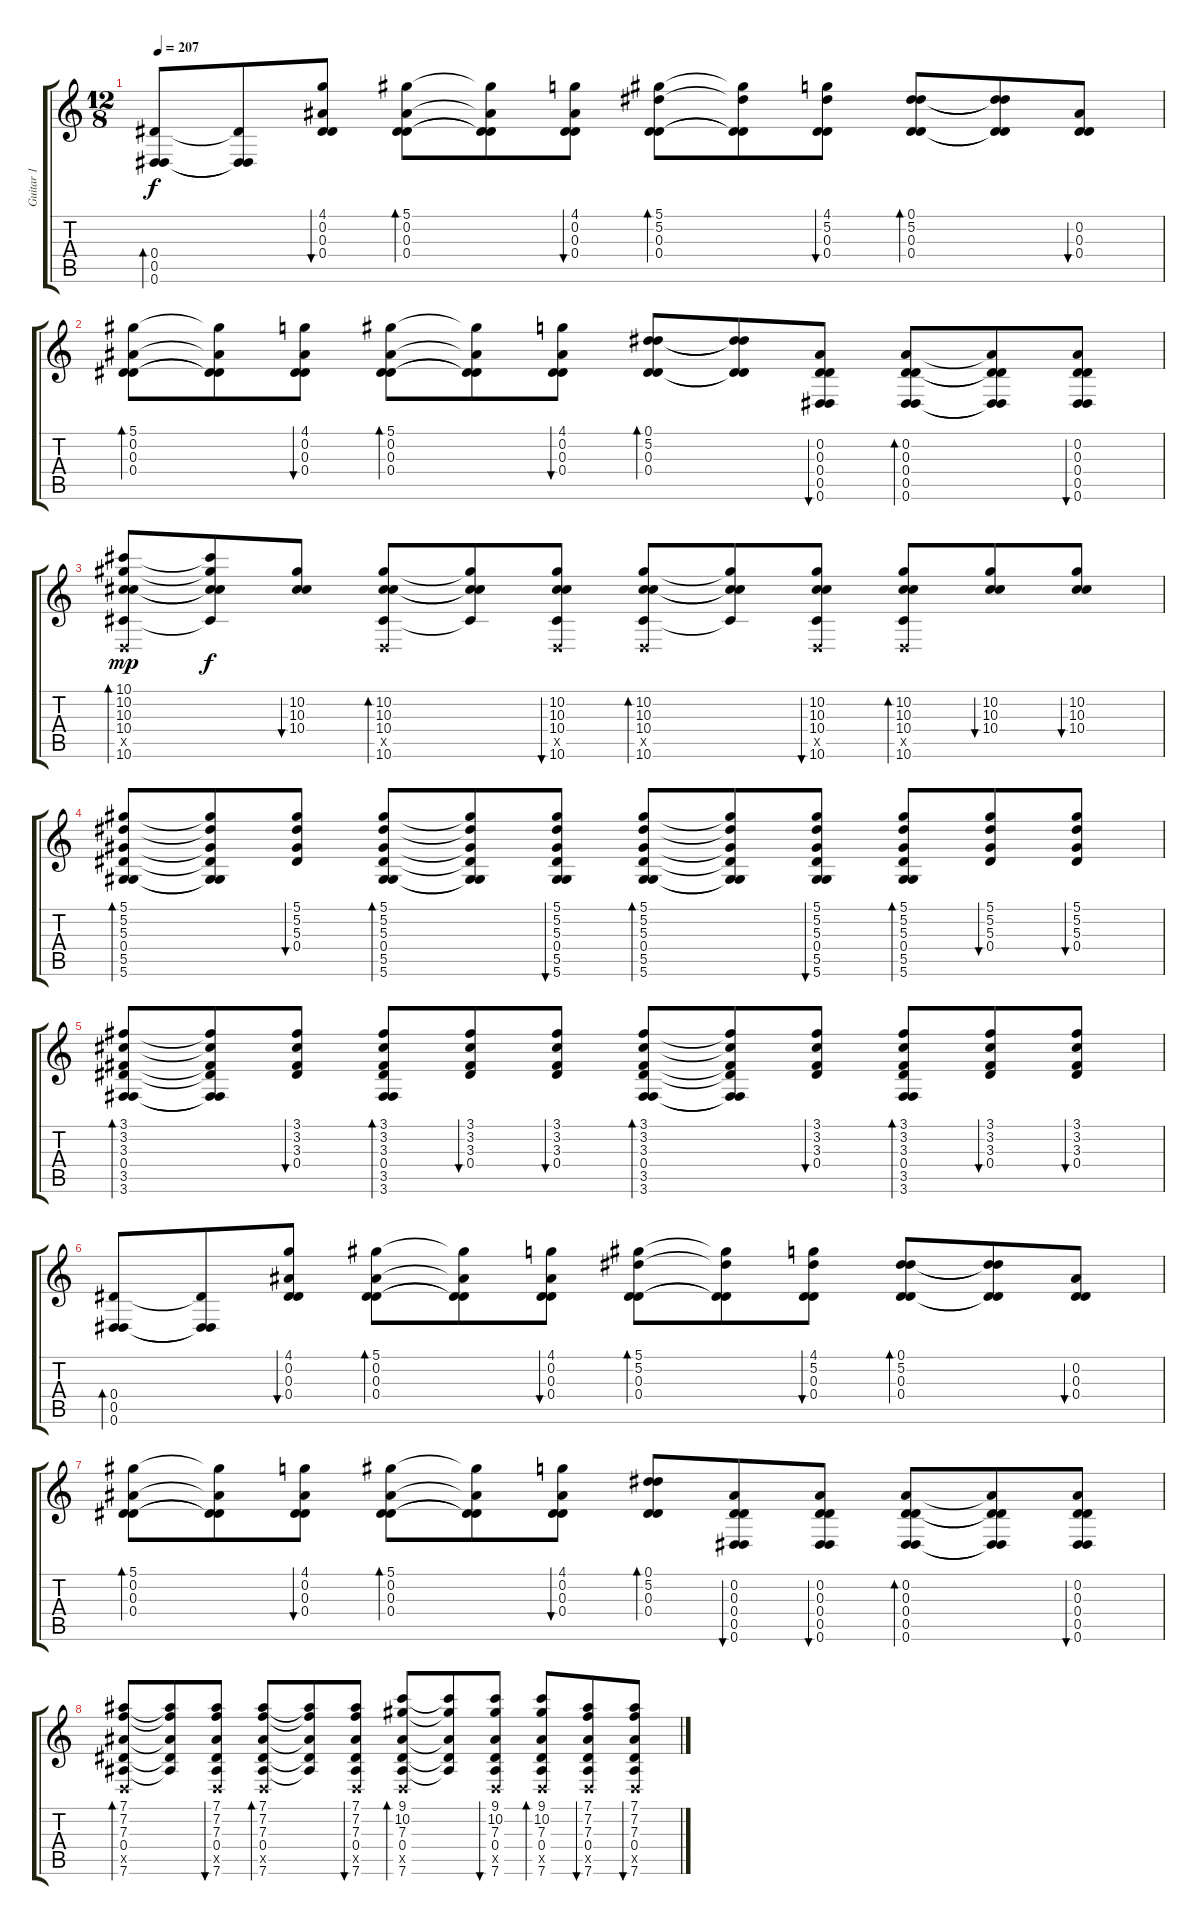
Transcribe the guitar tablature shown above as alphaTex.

\track ("Guitar 1" "Guitar 1") {instrument acousticguitarsteel}
\staff {score tabs}
\tuning (Eb4 Bb3 Eb3 Eb3 Eb2 Eb2) {hide}
\ts (12 8)
\tempo 207
\clef g2
\ks c
(0.4 0.5 0.6).8{bd 60 dy f} (0.4{t} 0.5{t} 0.6{t}).8 (4.1 0.2 0.3 0.4).8{bu 60} (5.1 0.2 0.3 0.4).8{bd 60} (5.1{t} 0.2{t} 0.3{t} 0.4{t}).8 (4.1 0.2 0.3 0.4).8{bu 60} (5.1 5.2 0.3 0.4).8{bd 60} (5.1{t} 5.2{t} 0.3{t} 0.4{t}).8 (4.1 5.2 0.3 0.4).8{bu 60} (0.1 5.2 0.3 0.4).8{bd 60} (0.1{t} 5.2{t} 0.3{t} 0.4{t}).8 (0.2 0.3 0.4).8{bu 60} |
(5.1 0.2 0.3 0.4).8{bd 60} (5.1{t} 0.2{t} 0.3{t} 0.4{t}).8 (4.1 0.2 0.3 0.4).8{bu 60} (5.1 0.2 0.3 0.4).8{bd 60} (5.1{t} 0.2{t} 0.3{t} 0.4{t}).8 (4.1 0.2 0.3 0.4).8{bu 60} (0.1 5.2 0.3 0.4).8{bd 60} (0.1{t} 5.2{t} 0.3{t} 0.4{t}).8 (0.2 0.3 0.4 0.5 0.6).8{bu 60} (0.2 0.3 0.4 0.5 0.6).8{bd 120} (0.2{t} 0.3{t} 0.4{t} 0.5{t} 0.6{t}).8 (0.2 0.3 0.4 0.5 0.6).8{bu 120} |
(10.1 10.2 10.3 10.4 -1.5{x} 10.6).8{bd 60 dy mp} (10.1{t} 10.2{t} 10.3{t} 10.4{t} 10.6{t}).8{dy f} (10.2 10.3 10.4).8{bu 60} (10.2 10.3 10.4 -1.5{x} 10.6).8{bd 60} (10.2{t} 10.3{t} 10.4{t} 10.6{t}).8 (10.2 10.3 10.4 -1.5{x} 10.6).8{bu 60} (10.2 10.3 10.4 -1.5{x} 10.6).8{bd 60} (10.2{t} 10.3{t} 10.4{t} 10.6{t}).8 (10.2 10.3 10.4 -1.5{x} 10.6).8{bu 60} (10.2 10.3 10.4 -1.5{x} 10.6).8{bd 60} (10.2 10.3 10.4).8{bu 60} (10.2 10.3 10.4).8{bu 120} |
(5.1 5.2 5.3 0.4 5.5 5.6).8{bd 60} (5.1{t} 5.2{t} 5.3{t} 0.4{t} 5.5{t} 5.6{t}).8 (5.1 5.2 5.3 0.4).8{bu 120} (5.1 5.2 5.3 0.4 5.5 5.6).8{bd 60} (5.1{t} 5.2{t} 5.3{t} 0.4{t} 5.5{t} 5.6{t}).8 (5.1 5.2 5.3 0.4 5.5 5.6).8{bu 60} (5.1 5.2 5.3 0.4 5.5 5.6).8{bd 60} (5.1{t} 5.2{t} 5.3{t} 0.4{t} 5.5{t} 5.6{t}).8 (5.1 5.2 5.3 0.4 5.5 5.6).8{bu 60} (5.1 5.2 5.3 0.4 5.5 5.6).8{bd 60} (5.1 5.2 5.3 0.4).8{bu 60} (5.1 5.2 5.3 0.4).8{bu 120} |
(3.1 3.2 3.3 0.4 3.5 3.6).8{bd 60} (3.1{t} 3.2{t} 3.3{t} 0.4{t} 3.5{t} 3.6{t}).8 (3.1 3.2 3.3 0.4).8{bu 120} (3.1 3.2 3.3 0.4 3.5 3.6).8{bd 60} (3.1 3.2 3.3 0.4).8{bu 60} (3.1 3.2 3.3 0.4).8{bu 60} (3.1 3.2 3.3 0.4 3.5 3.6).8{bd 60} (3.1{t} 3.2{t} 3.3{t} 0.4{t} 3.5{t} 3.6{t}).8 (3.1 3.2 3.3 0.4).8{bu 120} (3.1 3.2 3.3 0.4 3.5 3.6).8{bd 60} (3.1 3.2 3.3 0.4).8{bu 60} (3.1 3.2 3.3 0.4).8{bu 60} |
(0.4 0.5 0.6).8{bd 60} (0.4{t} 0.5{t} 0.6{t}).8 (4.1 0.2 0.3 0.4).8{bu 60} (5.1 0.2 0.3 0.4).8{bd 60} (5.1{t} 0.2{t} 0.3{t} 0.4{t}).8 (4.1 0.2 0.3 0.4).8{bu 60} (5.1 5.2 0.3 0.4).8{bd 60} (5.1{t} 5.2{t} 0.3{t} 0.4{t}).8 (4.1 5.2 0.3 0.4).8{bu 60} (0.1 5.2 0.3 0.4).8{bd 60} (0.1{t} 5.2{t} 0.3{t} 0.4{t}).8 (0.2 0.3 0.4).8{bu 60} |
(5.1 0.2 0.3 0.4).8{bd 120} (5.1{t} 0.2{t} 0.3{t} 0.4{t}).8 (4.1 0.2 0.3 0.4).8{bu 60} (5.1 0.2 0.3 0.4).8{bd 120} (5.1{t} 0.2{t} 0.3{t} 0.4{t}).8 (4.1 0.2 0.3 0.4).8{bu 60} (0.1 5.2 0.3 0.4).8{bd 60} (0.2 0.3 0.4 0.5 0.6).8{bu 60} (0.2 0.3 0.4 0.5 0.6).8{bu 60} (0.2 0.3 0.4 0.5 0.6).8{bd 60} (0.2{t} 0.3{t} 0.4{t} 0.5{t} 0.6{t}).8 (0.2 0.3 0.4 0.5 0.6).8{bu 120} |
(7.1 7.2 7.3 0.4 -1.5{x} 7.6).8{bd 60} (7.1{t} 7.2{t} 7.3{t} 0.4{t} 7.6{t}).8 (7.1 7.2 7.3 0.4 -1.5{x} 7.6).8{bu 60} (7.1 7.2 7.3 0.4 -1.5{x} 7.6).8{bd 60} (7.1{t} 7.2{t} 7.3{t} 0.4{t} 7.6{t}).8 (7.1 7.2 7.3 0.4 -1.5{x} 7.6).8{bu 60} (9.1 10.2 7.3 0.4 -1.5{x} 7.6).8{bd 60} (9.1{t} 10.2{t} 7.3{t} 0.4{t} 7.6{t}).8 (9.1 10.2 7.3 0.4 -1.5{x} 7.6).8{bu 60} (9.1 10.2 7.3 0.4 -1.5{x} 7.6).8{bd 60} (7.1 7.2 7.3 0.4 -1.5{x} 7.6).8{bu 60} (7.1 7.2 7.3 0.4 -1.5{x} 7.6).8{bu 60}
